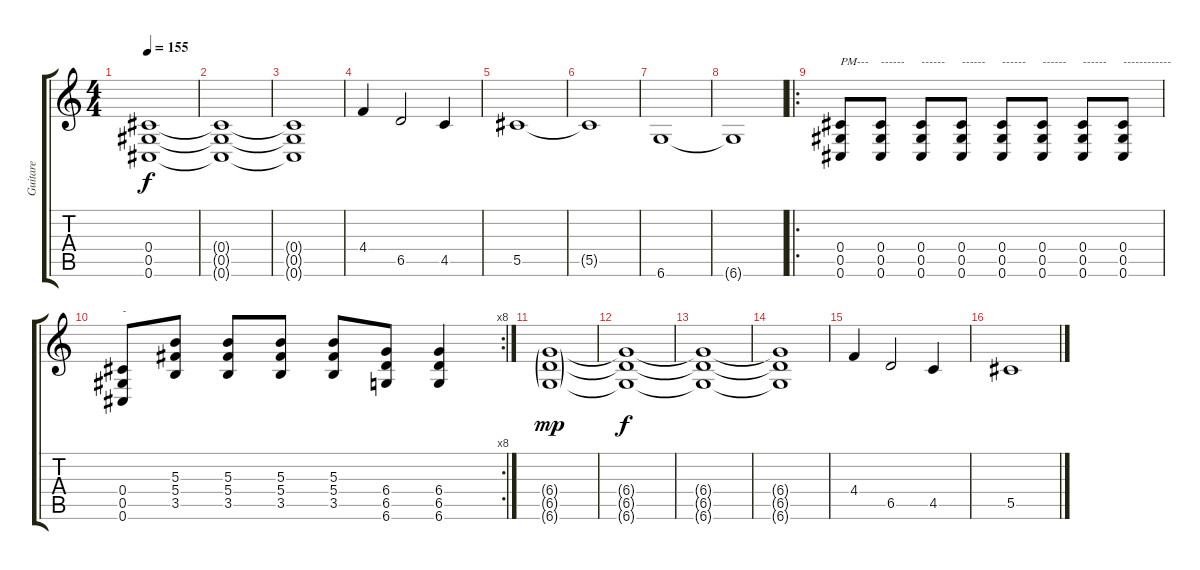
\track ("Guitare" "Guitare") {instrument distortionguitar}
\staff {score tabs}
\tuning (Eb4 Bb3 Gb3 Db3 Ab2 Db2) {hide}
\ts (4 4)
\tempo 155
\clef g2
\ks c
(0.4{t} 0.5{t} 0.6{t}).1{dy f} |
(0.4{t} 0.5{t} 0.6{t}).1 |
(0.4{t} 0.5{t} 0.6{t}).1 |
4.4.4 6.5.2 4.5.4 |
5.5.1 |
5.5{t}.1 |
6.6.1 |
6.6{t}.1 |
\ro
(0.4 0.5 0.6).8{txt "PM---"} (0.4 0.5 0.6).8{txt "------"} (0.4 0.5 0.6).8{txt "------"} (0.4 0.5 0.6).8{txt "------"} (0.4 0.5 0.6).8{txt "------"} (0.4 0.5 0.6).8{txt "------"} (0.4 0.5 0.6).8{txt "------"} (0.4 0.5 0.6).8{txt "------------"} |
\rc 8
(0.4 0.5 0.6).8{txt "-"} (5.3 5.4 3.5).8 (5.3 5.4 3.5).8 (5.3 5.4 3.5).8 (5.3 5.4 3.5).8 (6.4 6.5 6.6).8 (6.4 6.5 6.6).4 |
(6.4{g} 6.5{g} 6.6{g}).1{dy mp} |
(6.4{t} 6.5{t} 6.6{t}).1{dy f} |
(6.4{t} 6.5{t} 6.6{t}).1 |
(6.4{t} 6.5{t} 6.6{t}).1 |
4.4.4 6.5.2 4.5.4 |
5.5.1
